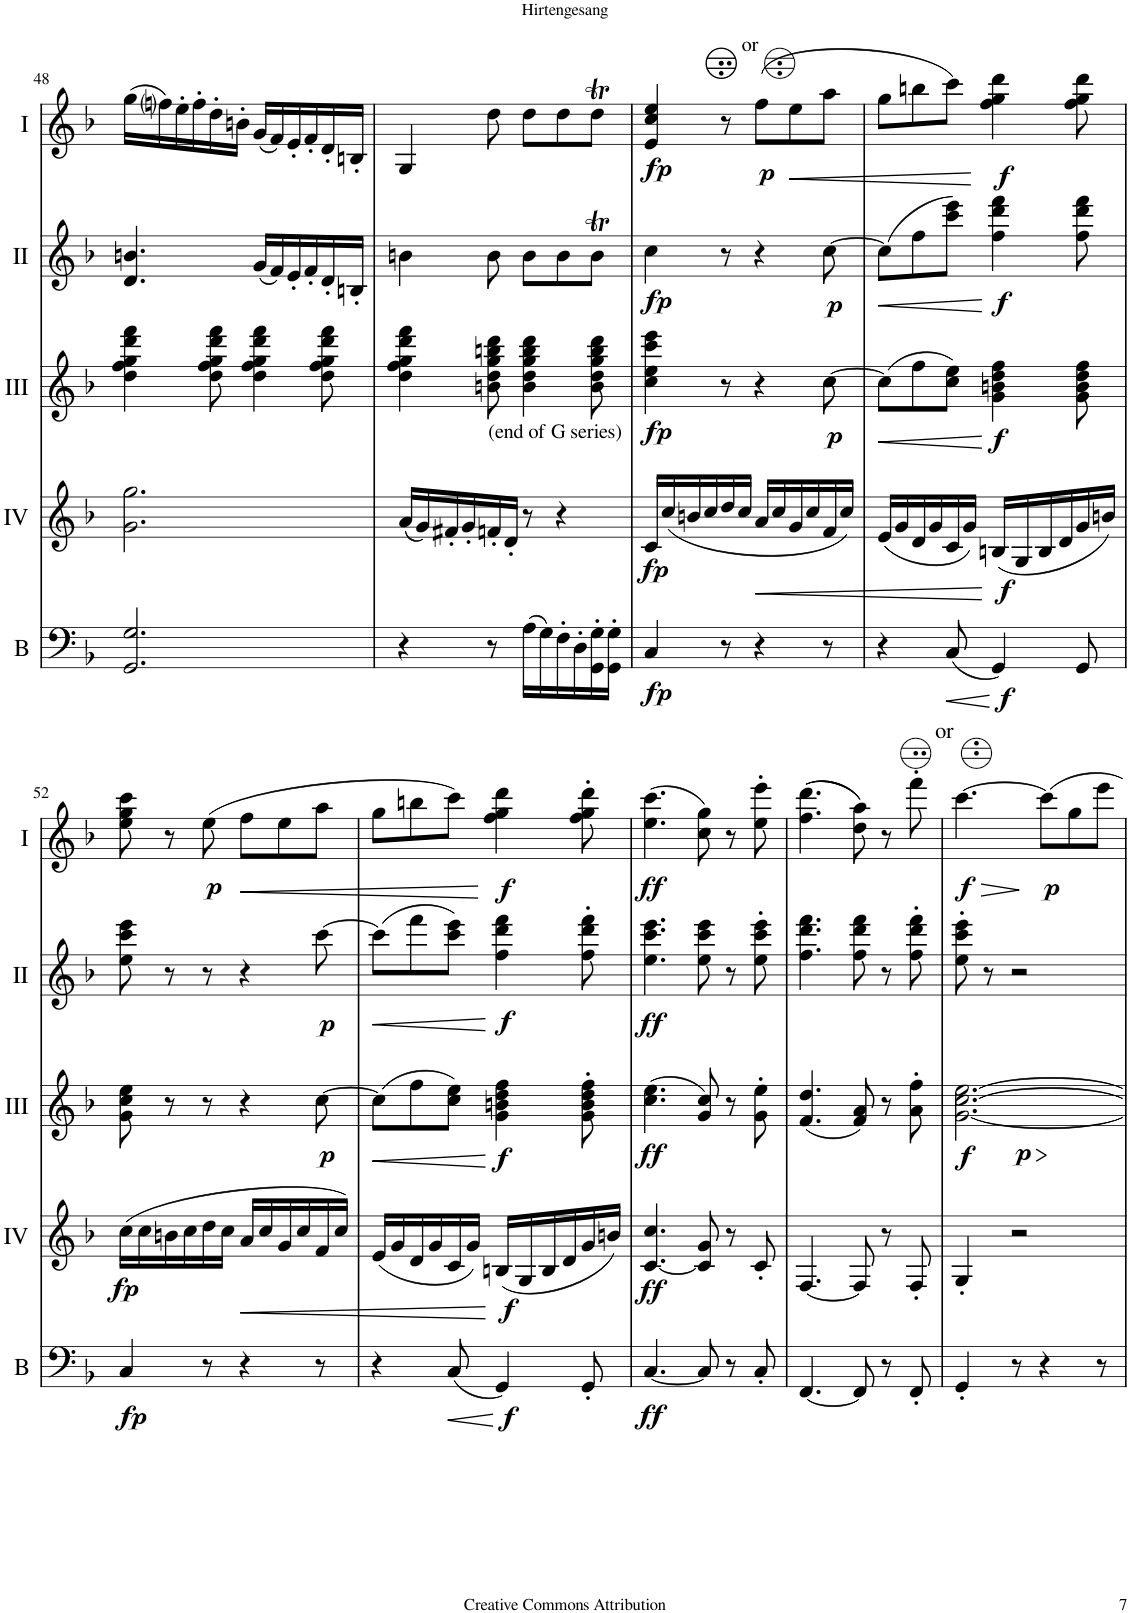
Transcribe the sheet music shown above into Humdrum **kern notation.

**kern	**dynam	**kern	**dynam	**kern	**dynam	**kern	**dynam	**kern	**dynam
*part5	*part5	*part4	*part4	*part3	*part3	*part2	*part2	*part1	*part1
*staff5	*staff5	*staff4	*staff4	*staff3	*staff3	*staff2	*staff2	*staff1	*staff1
*I"Bass	*	*I"Acc. 4	*	*I"Acc. 3	*	*I"Acc. 2	*	*I"Acc. 1	*
*I'B	*	*	*	*	*	*	*	*	*
!!LO:PB:g=z
*clefF4	*	*clefG2	*	*clefG2	*	*clefG2	*	*clefG2	*
*Trd7c12	*	*Trd7c12	*	*Trd7c12	*	*	*	*	*
*k[b-]	*	*k[b-]	*	*k[b-]	*	*k[b-]	*	*k[b-]	*
*M6/8	*	*M6/8	*	*M6/8	*	*M6/8	*	*M6/8	*
=48	=48	=48	=48	=48	=48	=48	=48	=48	=48
2.GG/ 2.G/	.	2.g\ 2.gg\	.	4dd\ 4ff\ 4gg\ 4ddd\ 4fff\	.	4.d/ 4.bn/	.	(16gg\LL	.
.	.	.	.	.	.	.	.	16ffni\)	.
.	.	.	.	.	.	.	.	16ee'\	.
.	.	.	.	.	.	.	.	16ff'\	.
.	.	.	.	8dd\ 8ff\ 8gg\ 8ddd\ 8fff\	.	.	.	16dd'\	.
.	.	.	.	.	.	.	.	16bn'\JJ	.
.	.	.	.	4dd\ 4ff\ 4gg\ 4ddd\ 4fff\	.	(16g/LL	.	(16g/LL	.
.	.	.	.	.	.	16f/)	.	16f/)	.
.	.	.	.	.	.	16e'/	.	16e'/	.
.	.	.	.	.	.	16f'/	.	16f'/	.
.	.	.	.	8dd\ 8ff\ 8gg\ 8ddd\ 8fff\	.	16d'/	.	16d'/	.
.	.	.	.	.	.	16Bn'/JJ	.	16Bn'/JJ	.
=49	=49	=49	=49	=49	=49	=49	=49	=49	=49
4r	.	(16a/LL	.	4dd\ 4ff\ 4gg\ 4ddd\ 4fff\	.	4bn\	.	4G/	.
.	.	16g/)	.	.	.	.	.	.	.
.	.	16f#X'/	.	.	.	.	.	.	.
.	.	16g'/	.	.	.	.	.	.	.
8r	.	16fn'/	.	8bn\ 8dd\ 8gg\ 8bbn\ 8ddd\	.	8b\	.	8dd\	.
.	.	16d'/JJ	.	.	.	.	.	.	.
(16A\LL	.	8r	.	4b\ 4dd\ 4gg\ 4bb\ 4ddd\	.	8b\L	.	8dd\L	.
16G\)	.	.	.	.	.	.	.	.	.
16F'\	.	4r	.	.	.	8b\	.	8dd\	.
16D'\	.	.	.	.	.	.	.	.	.
16GG\' 16G\'	.	.	.	8b\ 8dd\ 8gg\ 8bb\ 8ddd\	.	8bt\J	.	8ddT\J	.
16GG\' 16G\'JJ	.	.	.	.	.	.	.	.	.
=50	=50	=50	=50	=50	=50	=50	=50	=50	=50
!	!	!	!	!LO:TX:b:t=(end of G series)	!	!	!	!	!
!	!LO:DY:b	!	!LO:DY:b	!	!LO:DY:b	!	!LO:DY:b	!	!LO:DY:b
4C/	fp	16c/LL	fp	4cc\ 4ee\ 4ccc\ 4eee\	fp	4cc\	fp	4e/ 4cc/ 4ee/	fp
.	.	(16cc/	.	.	.	.	.	.	.
.	.	16bn/	.	.	.	.	.	.	.
.	.	16cc/	.	.	.	.	.	.	.
8r	.	16dd/	.	8r	.	8r	.	8r	.
.	.	16cc/JJ	.	.	.	.	.	.	.
!	!	!	!	!	!	!	!	!LO:TX:a:t=or	!
!	!	!	!LO:HP:b	!	!	!	!	!	!LO:DY:b
4r	.	16a/LL	<	4r	.	4r	.	(8ff\L	p
.	.	16cc/	.	.	.	.	.	.	.
!	!	!	!	!	!	!	!	!	!LO:HP:b
.	.	16g/	.	.	.	.	.	8ee\	<
.	.	16cc/	.	.	.	.	.	.	.
!	!	!	!	!	!LO:DY:b	!	!LO:DY:b	!	!
8r	.	16f/	.	[8cc\	p	[8cc\	p	8aa\J	.
.	.	16cc/JJ)	.	.	.	.	.	.	.
=51	=51	=51	=51	=51	=51	=51	=51	=51	=51
!	!	!	!	!	!LO:HP:b	!	!LO:HP:b	!	!
4r	.	(16e/LL	.	(8cc\L]	<	(8cc\L]	<	8gg\L	.
.	.	16g/	.	.	.	.	.	.	.
.	.	16d/	.	8ff\	.	8ff\	.	8bbn\	.
.	.	16g/	.	.	.	.	.	.	.
!	!LO:HP:b	!	!	!	!	!	!	!	!
(8C/	<	16c/	.	8cc\ 8ee\J)	.	8ccc\ 8eee\J)	.	8ccc\J)	.
.	.	16g/JJ)	.	.	.	.	.	.	.
!	!LO:DY:n=1:b	!	!LO:DY:n=1:b	!	!LO:DY:n=1:b	!	!LO:DY:n=1:b	!	!LO:DY:n=1:b
4GG/)	[ f	(16Bn/LL	[ f	4g\ 4bn\ 4dd\ 4ff\	[ f	4ff\ 4ddd\ 4fff\	[ f	4ff\ 4gg\ 4ddd\	[ f
.	.	16G/	.	.	.	.	.	.	.
.	.	16B/	.	.	.	.	.	.	.
.	.	16d/	.	.	.	.	.	.	.
8GG/	.	16g/	.	8g\ 8b\ 8dd\ 8ff\	.	8ff\ 8ddd\ 8fff\	.	8ff\ 8gg\ 8ddd\	.
.	.	16bn/JJ)	.	.	.	.	.	.	.
!!LO:LB:g=z
=52	=52	=52	=52	=52	=52	=52	=52	=52	=52
!	!LO:DY:b	!	!LO:DY:b	!	!	!	!	!	!
4C/	fp	(16cc\LL	fp	8g\ 8cc\ 8ee\	.	8ee\ 8ccc\ 8eee\	.	8ee\ 8gg\ 8ccc\	.
.	.	16cc\	.	.	.	.	.	.	.
.	.	16bn\	.	8r	.	8r	.	8r	.
.	.	16cc\	.	.	.	.	.	.	.
!	!	!	!	!	!	!	!	!	!LO:DY:b
8r	.	16dd\	.	8r	.	8r	.	(8ee\	p
.	.	16cc\JJ	.	.	.	.	.	.	.
!	!	!	!LO:HP:b	!	!	!	!	!	!LO:HP:b
4r	.	16a/LL	<	4r	.	4r	.	8ff\L	<
.	.	16cc/	.	.	.	.	.	.	.
.	.	16g/	.	.	.	.	.	8ee\	.
.	.	16cc/	.	.	.	.	.	.	.
!	!	!	!	!	!LO:DY:b	!	!LO:DY:b	!	!
8r	.	16f/	.	[8cc\	p	[8ccc\	p	8aa\J	.
.	.	16cc/JJ)	.	.	.	.	.	.	.
=53	=53	=53	=53	=53	=53	=53	=53	=53	=53
!	!	!	!	!	!LO:HP:b	!	!LO:HP:b	!	!
4r	.	(16e/LL	.	(8cc\L]	<	(8ccc\L]	<	8gg\L	.
.	.	16g/	.	.	.	.	.	.	.
.	.	16d/	.	8ff\	.	8fff\	.	8bbn\	.
.	.	16g/	.	.	.	.	.	.	.
!	!LO:HP:b	!	!	!	!	!	!	!	!
(8C/	<	16c/	.	8cc\ 8ee\J)	.	8ccc\ 8eee\J)	.	8ccc\J)	.
.	.	16g/JJ)	.	.	.	.	.	.	.
!	!LO:DY:n=1:b	!	!LO:DY:n=1:b	!	!LO:DY:n=1:b	!	!LO:DY:n=1:b	!	!LO:DY:n=1:b
4GG/)	[ f	(16Bn/LL	[ f	4g\ 4bn\ 4dd\ 4ff\	[ f	4ff\ 4ddd\ 4fff\	[ f	4ff\ 4gg\ 4ddd\	[ f
.	.	16G/	.	.	.	.	.	.	.
.	.	16B/	.	.	.	.	.	.	.
.	.	16d/	.	.	.	.	.	.	.
8GG'/	.	16g/	.	8g\' 8b\' 8dd\' 8ff\'	.	8ff\' 8ddd\' 8fff\'	.	8ff\' 8gg\' 8ddd\'	.
.	.	16bn/JJ)	.	.	.	.	.	.	.
=54	=54	=54	=54	=54	=54	=54	=54	=54	=54
!	!LO:DY:b	!	!LO:DY:b	!	!LO:DY:b	!	!LO:DY:b	!	!LO:DY:b
[4.C/	ff	[4.c/ 4.cc/	ff	(4.cc\ 4.ee\	ff	4.ee\ 4.ccc\ 4.eee\	ff	(4.ee\ 4.ccc\	ff
8C/]	.	8c/] 8g/	.	8g/ 8cc/)	.	8ee\ 8ccc\ 8eee\	.	8cc\ 8gg\)	.
8r	.	8r	.	8r	.	8r	.	8r	.
8C'/	.	8c'/	.	8g\' 8ee\'	.	8ee\' 8ccc\' 8eee\'	.	8ee\' 8eee\'	.
=55	=55	=55	=55	=55	=55	=55	=55	=55	=55
[4.FF/	.	[4.F/	.	(4.f/ 4.dd/	.	4.ff\ 4.ddd\ 4.fff\	.	((4.ff\ 4.ddd\	.
8FF/]	.	8F/]	.	8f/ 8a/)	.	8ff\ 8ddd\ 8fff\	.	8dd\ 8aa\))	.
8r	.	8r	.	8r	.	8r	.	8r	.
!	!	!	!	!	!	!	!	!LO:TX:a:t=or	!
8FF'/	.	8F'/	.	8a\' 8ff\'	.	8ff\' 8ddd\' 8fff\'	.	8fff'\	.
=56	=56	=56	=56	=56	=56	=56	=56	=56	=56
!	!	!	!	!	!LO:HP:b	!	!	!	!LO:HP:b
!	!	!	!	!	!LO:DY:n=1:b	!	!	!	!
!	!	!	!	!	!LO:DY:n=2:b	!	!	!	!LO:DY:n=1:b
4GG'/	.	4G'/	.	[2.g\ [2.cc\ [2.ee\	> f p	8ee\' 8ccc\' 8eee\'	.	[4.ccc\	> f
.	.	.	.	.	.	8r	.	.	.
8r	.	2r	.	.	.	2r	.	.	.
!	!	!	!	!	!	!	!	!	!LO:DY:n=2:b
4r	.	.	.	.	.	.	.	8ccc\L]	] p
.	.	.	.	.	.	.	.	8gg\	.
8r	.	.	.	.	.	.	.	8eee\J	.
.	.	.	.	.	]	.	.	.	.
=	=	=	=	=	=	=	=	=	=
*-	*-	*-	*-	*-	*-	*-	*-	*-	*-
